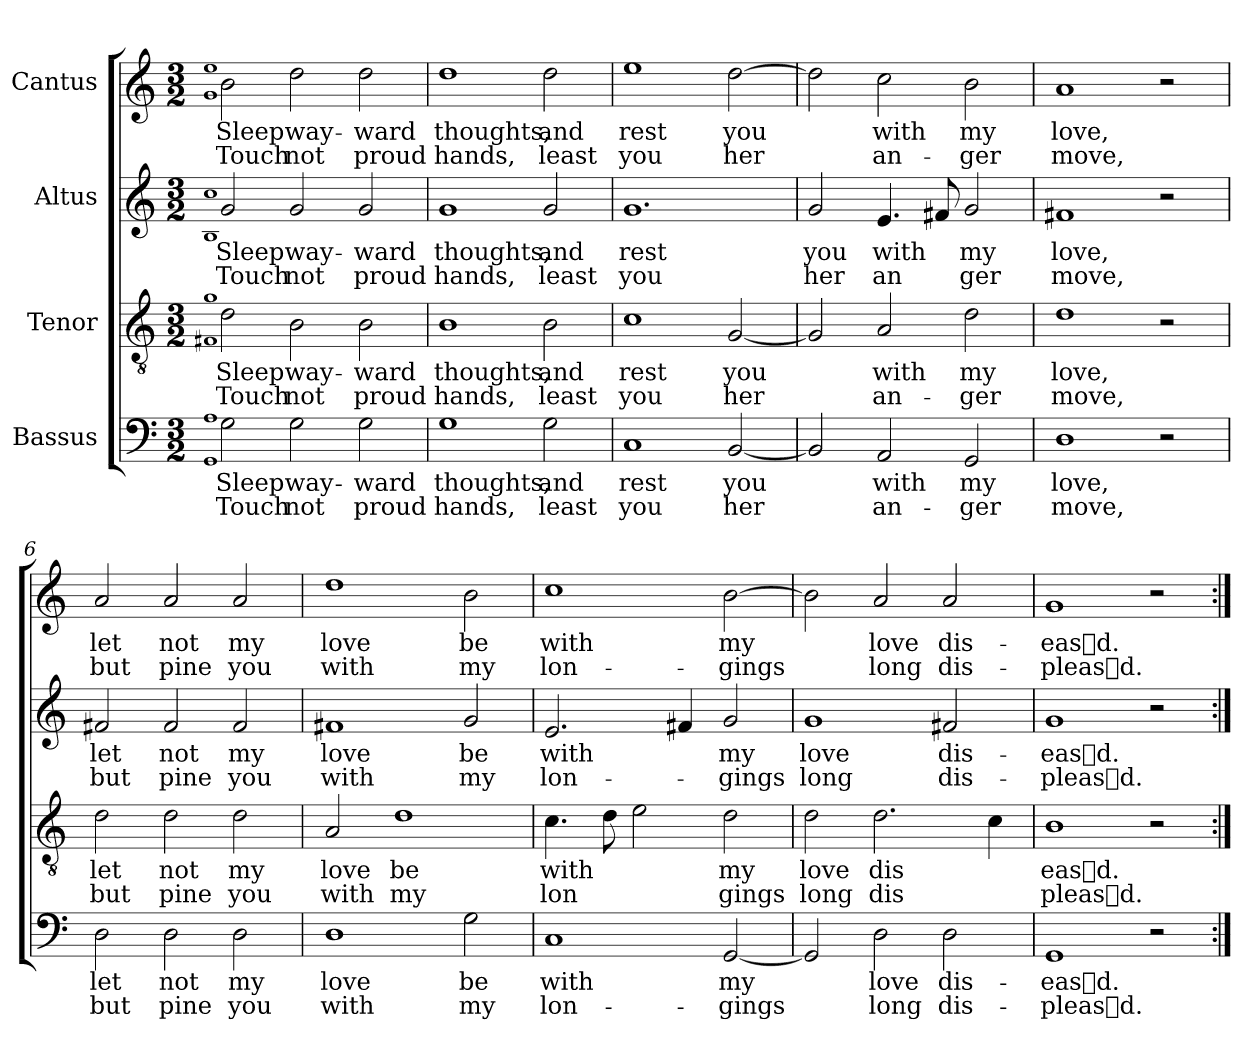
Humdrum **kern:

**kern	**text	**text	**kern	**text	**text	**kern	**text	**text	**kern	**text	**text
*part4	*part4	*part4	*part3	*part3	*part3	*part2	*part2	*part2	*part1	*part1	*part1
*staff4	*staff4	*staff4	*staff3	*staff3	*staff3	*staff2	*staff2	*staff2	*staff1	*staff1	*staff1
*I"Bassus	*	*	*I"Tenor	*	*	*I"Altus	*	*	*I"Cantus	*	*
*clefF4	*	*	*clefGv2	*	*	*clefG2	*	*	*clefG2	*	*
*k[]	*	*	*k[]	*	*	*k[]	*	*	*k[]	*	*
*M3/2	*	*	*M3/2	*	*	*M3/2	*	*	*M3/2	*	*
=1	=1	=1	=1	=1	=1	=1	=1	=1	=1	=1	=1
1qGG 1qA	.	.	1qF#X 1qg	.	.	1qB 1qcc	.	.	1qg 1qee	.	.
!	!LO:LY:b	!LO:LY:b	!	!LO:LY:b	!LO:LY:b	!	!LO:LY:b	!LO:LY:b	!	!LO:LY:b	!LO:LY:b
2G\	Sleep	Touch	2d\	Sleep	Touch	2g/	Sleep	Touch	2b\	Sleep	Touch
!	!LO:LY:b	!LO:LY:b	!	!LO:LY:b	!LO:LY:b	!	!LO:LY:b	!LO:LY:b	!	!LO:LY:b	!LO:LY:b
2G\	way-	not	2B\	way-	not	2g/	way-	not	2dd\	way-	not
!	!LO:LY:b	!LO:LY:b	!	!LO:LY:b	!LO:LY:b	!	!LO:LY:b	!LO:LY:b	!	!LO:LY:b	!LO:LY:b
2G\	ward	proud	2B\	ward	proud	2g/	ward	proud	2dd\	ward	proud
=2	=2	=2	=2	=2	=2	=2	=2	=2	=2	=2	=2
!	!LO:LY:b	!LO:LY:b	!	!LO:LY:b	!LO:LY:b	!	!LO:LY:b	!LO:LY:b	!	!LO:LY:b	!LO:LY:b
1G	thoughts,	hands,	1B	thoughts,	hands,	1g	thoughts,	hands,	1dd	thoughts,	hands,
!	!LO:LY:b	!LO:LY:b	!	!LO:LY:b	!LO:LY:b	!	!LO:LY:b	!LO:LY:b	!	!LO:LY:b	!LO:LY:b
2G\	and	least	2B\	and	least	2g/	and	least	2dd\	and	least
=3	=3	=3	=3	=3	=3	=3	=3	=3	=3	=3	=3
!	!LO:LY:b	!LO:LY:b	!	!LO:LY:b	!LO:LY:b	!	!LO:LY:b	!LO:LY:b	!	!LO:LY:b	!LO:LY:b
1C	rest	you	1c	rest	you	1.g	rest	you	1ee	rest	you
!	!LO:LY:b	!LO:LY:b	!	!LO:LY:b	!LO:LY:b	!	!	!	!	!LO:LY:b	!LO:LY:b
[2BB/	you	her	[2G/	you	her	.	.	.	[2dd\	you	her
=4	=4	=4	=4	=4	=4	=4	=4	=4	=4	=4	=4
!	!	!	!	!	!	!	!LO:LY:b	!LO:LY:b	!	!	!
2BB/]	.	.	2G/]	.	.	2g/	you	her	2dd\]	.	.
!	!LO:LY:b	!LO:LY:b	!	!LO:LY:b	!LO:LY:b	!	!LO:LY:b	!LO:LY:b	!	!LO:LY:b	!LO:LY:b
2AA/	with	an-	2A/	with	an-	4.e/	with	an	2cc\	with	an-
!	!	!	!	!	!	!	!	!LO:LY:b	!	!	!
.	.	.	.	.	.	8f#X/	.	-	.	.	.
!	!LO:LY:b	!LO:LY:b	!	!LO:LY:b	!LO:LY:b	!	!LO:LY:b	!LO:LY:b	!	!LO:LY:b	!LO:LY:b
2GG/	my	ger	2d\	my	ger	2g/	my	ger	2b\	my	ger
=5	=5	=5	=5	=5	=5	=5	=5	=5	=5	=5	=5
!	!LO:LY:b	!LO:LY:b	!	!LO:LY:b	!LO:LY:b	!	!LO:LY:b	!LO:LY:b	!	!LO:LY:b	!LO:LY:b
1D	love,	move,	1d	love,	move,	1f#X	love,	move,	1a	love,	move,
2r	.	.	2r	.	.	2r	.	.	2r	.	.
=6	=6	=6	=6	=6	=6	=6	=6	=6	=6	=6	=6
!	!LO:LY:b	!LO:LY:b	!	!LO:LY:b	!LO:LY:b	!	!LO:LY:b	!LO:LY:b	!	!LO:LY:b	!LO:LY:b
2D\	let	but	2d\	let	but	2f#X/	let	but	2a/	let	but
!	!LO:LY:b	!LO:LY:b	!	!LO:LY:b	!LO:LY:b	!	!LO:LY:b	!LO:LY:b	!	!LO:LY:b	!LO:LY:b
2D\	not	pine	2d\	not	pine	2f#/	not	pine	2a/	not	pine
!	!LO:LY:b	!LO:LY:b	!	!LO:LY:b	!LO:LY:b	!	!LO:LY:b	!LO:LY:b	!	!LO:LY:b	!LO:LY:b
2D\	my	you	2d\	my	you	2f#/	my	you	2a/	my	you
=7	=7	=7	=7	=7	=7	=7	=7	=7	=7	=7	=7
!	!LO:LY:b	!LO:LY:b	!	!LO:LY:b	!LO:LY:b	!	!LO:LY:b	!LO:LY:b	!	!LO:LY:b	!LO:LY:b
1D	love	with	2A/	love	with	1f#X	love	with	1dd	love	with
!	!	!	!	!LO:LY:b	!LO:LY:b	!	!	!	!	!	!
.	.	.	1d	be	my	.	.	.	.	.	.
!	!LO:LY:b	!LO:LY:b	!	!	!	!	!LO:LY:b	!LO:LY:b	!	!LO:LY:b	!LO:LY:b
2G\	be	my	.	.	.	2g/	be	my	2b\	be	my
!!LO:LB:g=z
=8	=8	=8	=8	=8	=8	=8	=8	=8	=8	=8	=8
!	!LO:LY:b	!LO:LY:b	!	!LO:LY:b	!LO:LY:b	!	!LO:LY:b	!LO:LY:b	!	!LO:LY:b	!LO:LY:b
1C	with	lon-	4.c\	with	lon	2.e/	with	lon-	1cc	with	lon-
.	.	.	8d\	.	.	.	.	.	.	.	.
!	!	!	!	!	!LO:LY:b	!	!	!	!	!	!
.	.	.	2e\	.	-	.	.	.	.	.	.
.	.	.	.	.	.	4f#X/	.	.	.	.	.
!	!LO:LY:b	!LO:LY:b	!	!LO:LY:b	!LO:LY:b	!	!LO:LY:b	!LO:LY:b	!	!LO:LY:b	!LO:LY:b
[2GG/	my	gings	2d\	my	gings	2g/	my	gings	[2b\	my	gings
=9	=9	=9	=9	=9	=9	=9	=9	=9	=9	=9	=9
!	!	!	!	!LO:LY:b	!LO:LY:b	!	!LO:LY:b	!LO:LY:b	!	!	!
2GG/]	.	.	2d\	love	long	1g	love	long	2b\]	.	.
!	!LO:LY:b	!LO:LY:b	!	!LO:LY:b	!LO:LY:b	!	!	!	!	!LO:LY:b	!LO:LY:b
2D\	love	long	2.d\	dis	dis	.	.	.	2a/	love	long
!	!LO:LY:b	!LO:LY:b	!	!	!	!	!LO:LY:b	!LO:LY:b	!	!LO:LY:b	!LO:LY:b
2D\	dis-	dis-	.	.	.	2f#X/	dis-	dis-	2a/	dis-	dis-
!	!	!	!	!LO:LY:b	!LO:LY:b	!	!	!	!	!	!
.	.	.	4c\	-	-	.	.	.	.	.	.
=10	=10	=10	=10	=10	=10	=10	=10	=10	=10	=10	=10
!	!LO:LY:b	!LO:LY:b	!	!LO:LY:b	!LO:LY:b	!	!LO:LY:b	!LO:LY:b	!	!LO:LY:b	!LO:LY:b
1GG	easd.	pleasd.	1B	easd.	pleasd.	1g	easd.	pleasd.	1g	easd.	pleasd.
2r	.	.	2r	.	.	2r	.	.	2r	.	.
=:|!	=:|!	=:|!	=:|!	=:|!	=:|!	=:|!	=:|!	=:|!	=:|!	=:|!	=:|!
*-	*-	*-	*-	*-	*-	*-	*-	*-	*-	*-	*-
